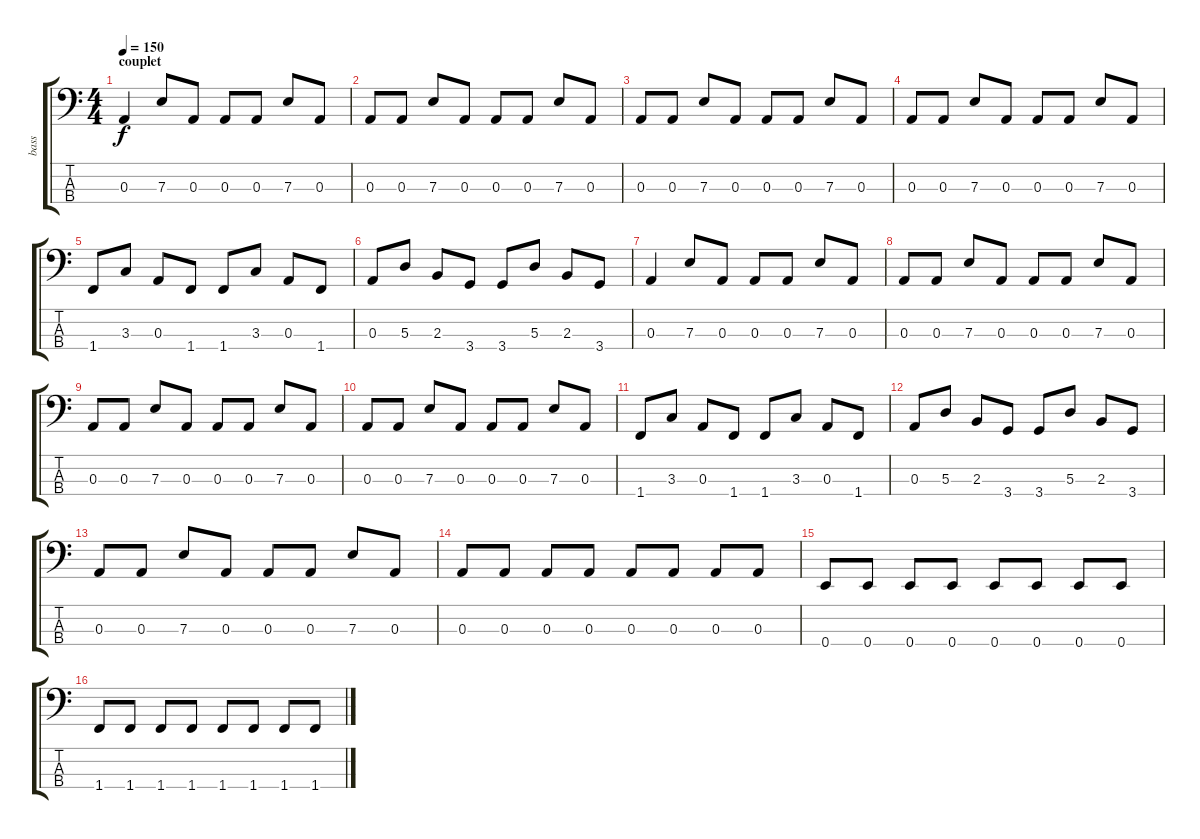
\track ("bass" "bass") {instrument electricbassfinger}
\staff {score tabs}
\tuning (G2 D2 A1 E1) {hide}
\ts (4 4)
\section ("" "couplet")
\tempo 150
\clef f4
\ks c
0.3.4{dy f} 7.3.8 0.3.8 0.3.8 0.3.8 7.3.8 0.3.8 |
0.3.8 0.3.8 7.3.8 0.3.8 0.3.8 0.3.8 7.3.8 0.3.8 |
0.3.8 0.3.8 7.3.8 0.3.8 0.3.8 0.3.8 7.3.8 0.3.8 |
0.3.8 0.3.8 7.3.8 0.3.8 0.3.8 0.3.8 7.3.8 0.3.8 |
1.4.8 3.3.8 0.3.8 1.4.8 1.4.8 3.3.8 0.3.8 1.4.8 |
0.3.8 5.3.8 2.3.8 3.4.8 3.4.8 5.3.8 2.3.8 3.4.8 |
0.3.4 7.3.8 0.3.8 0.3.8 0.3.8 7.3.8 0.3.8 |
0.3.8 0.3.8 7.3.8 0.3.8 0.3.8 0.3.8 7.3.8 0.3.8 |
0.3.8 0.3.8 7.3.8 0.3.8 0.3.8 0.3.8 7.3.8 0.3.8 |
0.3.8 0.3.8 7.3.8 0.3.8 0.3.8 0.3.8 7.3.8 0.3.8 |
1.4.8 3.3.8 0.3.8 1.4.8 1.4.8 3.3.8 0.3.8 1.4.8 |
0.3.8 5.3.8 2.3.8 3.4.8 3.4.8 5.3.8 2.3.8 3.4.8 |
0.3.8 0.3.8 7.3.8 0.3.8 0.3.8 0.3.8 7.3.8 0.3.8 |
0.3.8 0.3.8 0.3.8 0.3.8 0.3.8 0.3.8 0.3.8 0.3.8 |
0.4.8 0.4.8 0.4.8 0.4.8 0.4.8 0.4.8 0.4.8 0.4.8 |
1.4.8 1.4.8 1.4.8 1.4.8 1.4.8 1.4.8 1.4.8 1.4.8
